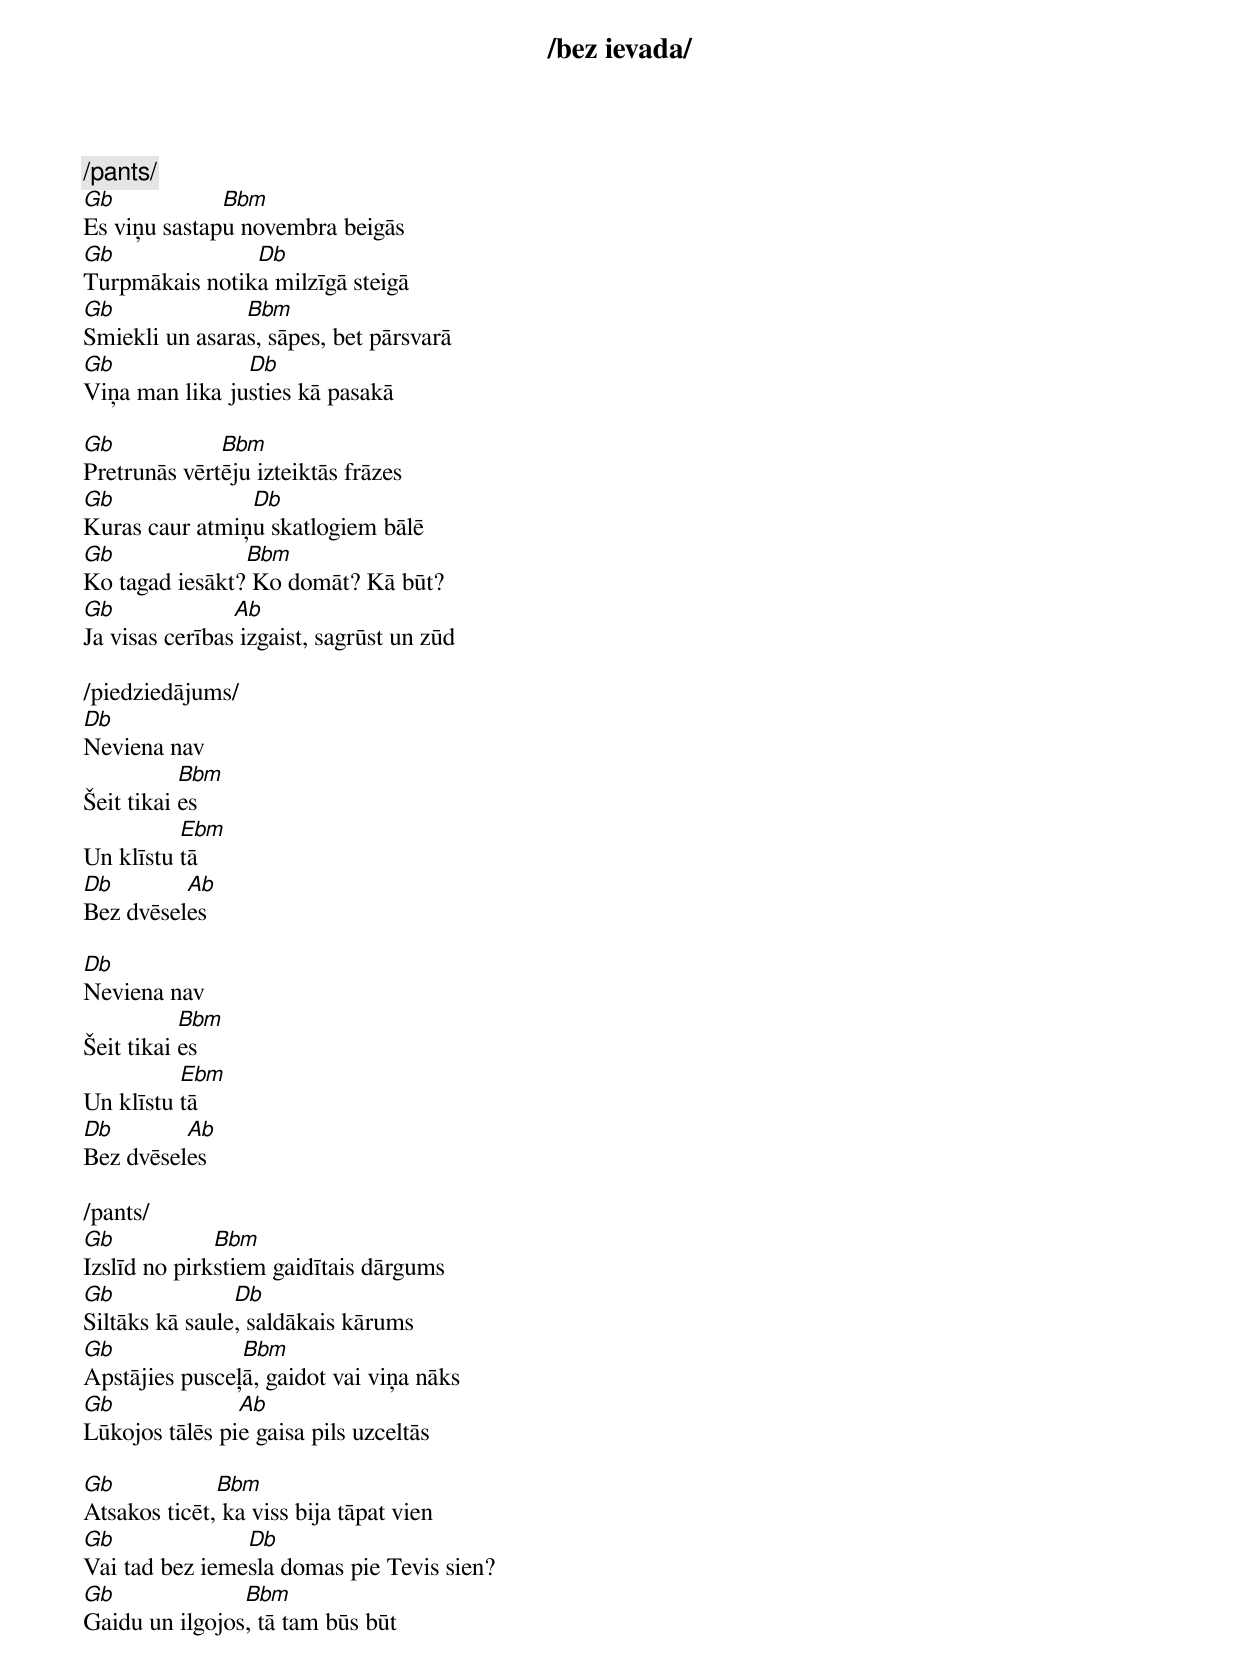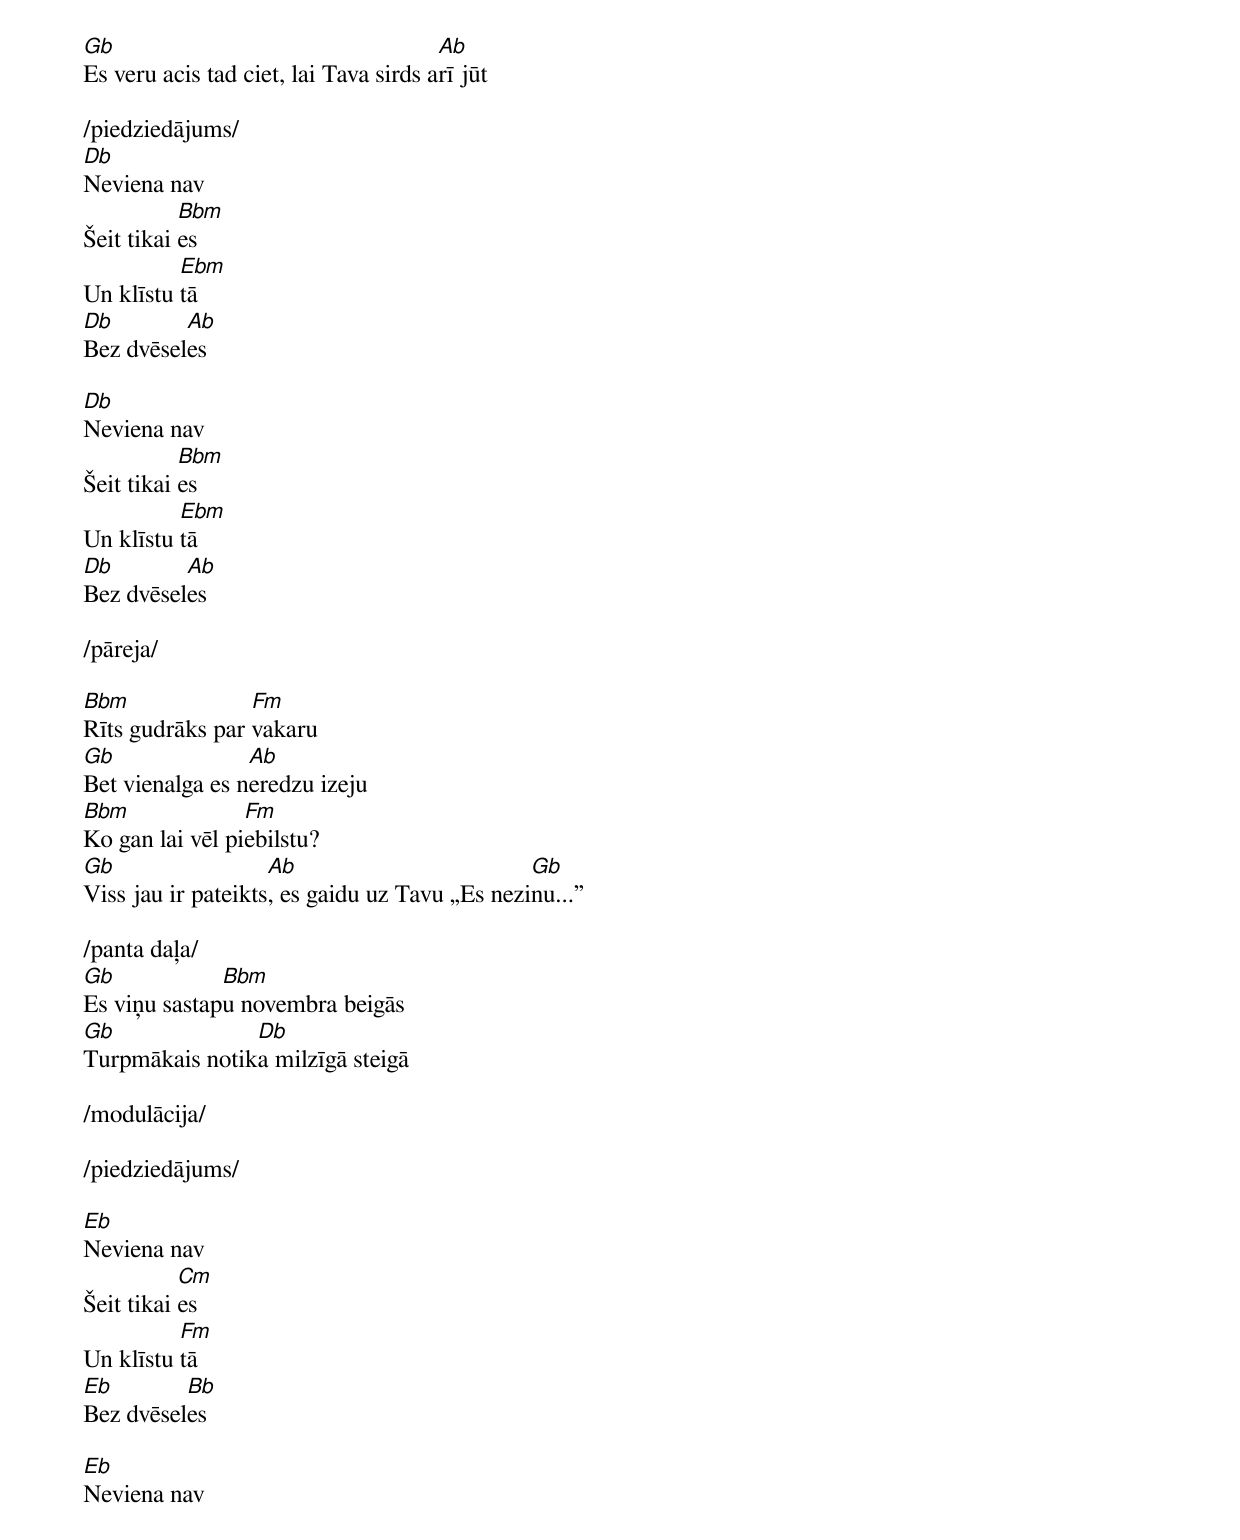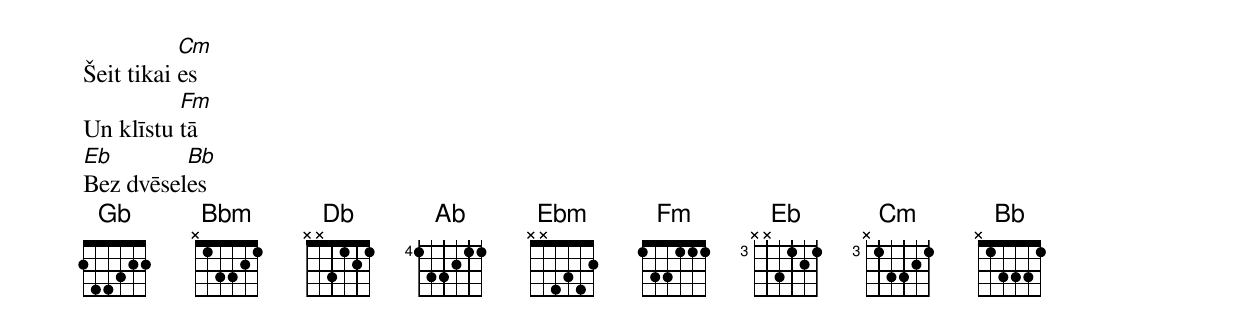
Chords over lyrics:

/bez ievada/

/pants/
Gb            Bbm
Es viņu sastapu novembra beigās
Gb              Db
Turpmākais notika milzīgā steigā
Gb              Bbm
Smiekli un asaras, sāpes, bet pārsvarā
Gb              Db
Viņa man lika justies kā pasakā

Gb            Bbm
Pretrunās vērtēju izteiktās frāzes
Gb              Db
Kuras caur atmiņu skatlogiem bālē
Gb              Bbm
Ko tagad iesākt? Ko domāt? Kā būt?
Gb 		Ab
Ja visas cerības izgaist, sagrūst un zūd

/piedziedājums/
Db
Neviena nav
           Bbm
Šeit tikai es
          Ebm
Un klīstu tā
Db        Ab
Bez dvēseles

Db
Neviena nav
           Bbm
Šeit tikai es
          Ebm
Un klīstu tā
Db        Ab
Bez dvēseles

/pants/
Gb            Bbm
Izslīd no pirkstiem gaidītais dārgums
Gb              Db
Siltāks kā saule, saldākais kārums
Gb              Bbm
Apstājies pusceļā, gaidot vai viņa nāks
Gb 		Ab
Lūkojos tālēs pie gaisa pils uzceltās

Gb            Bbm
Atsakos ticēt, ka viss bija tāpat vien
Gb              Db
Vai tad bez iemesla domas pie Tevis sien?
Gb              Bbm
Gaidu un ilgojos, tā tam būs būt
Gb 		                       Ab
Es veru acis tad ciet, lai Tava sirds arī jūt

/piedziedājums/
Db
Neviena nav
           Bbm
Šeit tikai es
          Ebm
Un klīstu tā
Db        Ab
Bez dvēseles

Db
Neviena nav
           Bbm
Šeit tikai es
          Ebm
Un klīstu tā
Db        Ab
Bez dvēseles

/pāreja/

Bbm              Fm
Rīts gudrāks par vakaru
Gb               Ab
Bet vienalga es neredzu izeju
Bbm              Fm
Ko gan lai vēl piebilstu?
Gb                  Ab                         Gb
Viss jau ir pateikts, es gaidu uz Tavu „Es nezinu...”

/panta daļa/
Gb            Bbm
Es viņu sastapu novembra beigās
Gb              Db
Turpmākais notika milzīgā steigā

/modulācija/

/piedziedājums/

Eb
Neviena nav
           Cm
Šeit tikai es
          Fm
Un klīstu tā
Eb        Bb
Bez dvēseles

Eb
Neviena nav
           Cm
Šeit tikai es
          Fm
Un klīstu tā
Eb        Bb
Bez dvēseles
